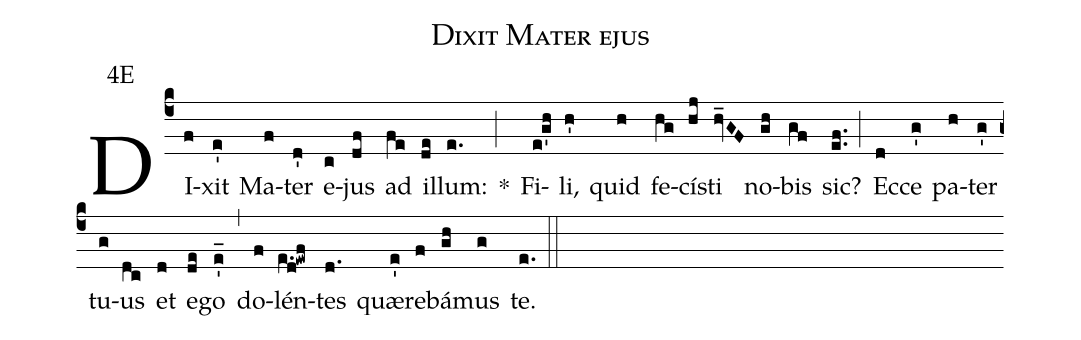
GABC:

name:Dixit Mater ejus;
office-part:Antiphona;
mode:4;
annotation:4E;
%%
(c4) DI(f)xit(e') Ma(f)ter(d') e(c)jus(df) ad(fe) il(de)lum:(e.) *(;) Fi(e!g'h)li,(h') quid(h) fe(hg)cí(hj)sti(hv_GF) no(gh)bis(gf) sic?(ef..) (;) Ec(d)ce(g') pa(h)ter(g') tu(g)us(dc) et(d) e(de)go(e'_) (,) do(f)lén(e.d!ewf)tes(d.) quæ(e')re(f)bá(gh)mus(g) te.(e.) (::)
